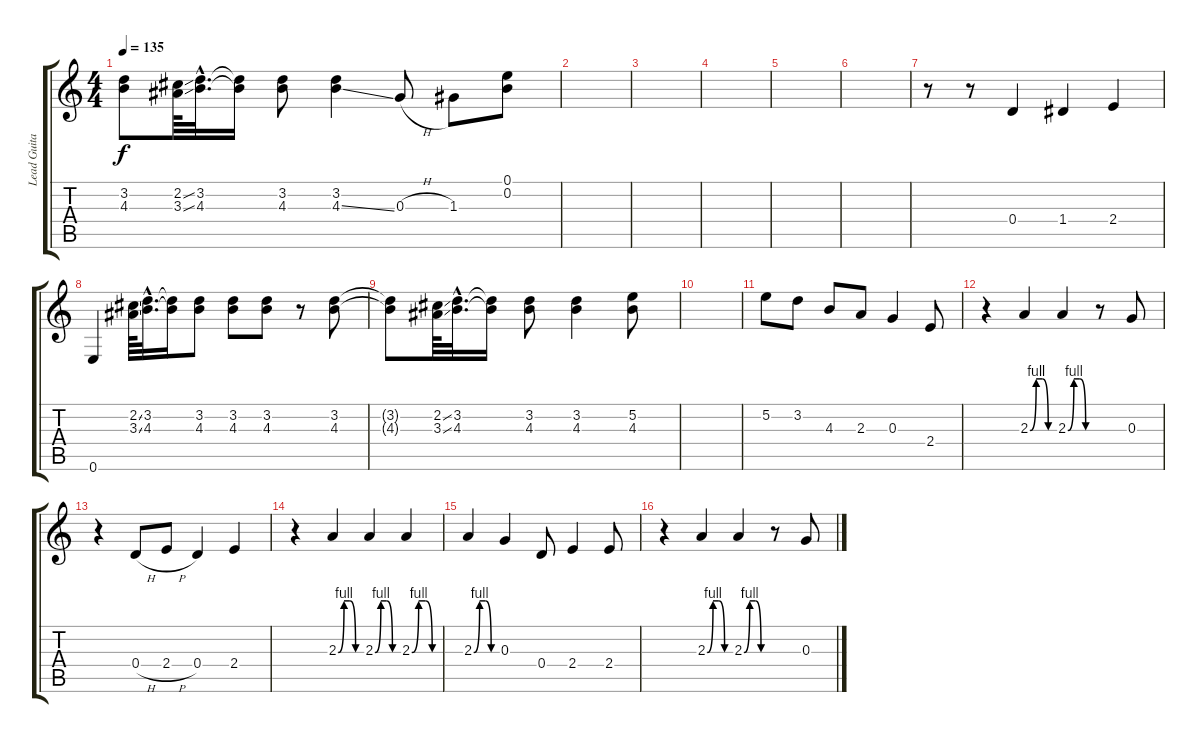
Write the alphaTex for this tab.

\track ("Lead Guitar" "Lead Guita") {instrument overdrivenguitar}
\staff {score tabs}
\tuning (E4 B3 G3 D3 A2 E2) {hide}
\ts (4 4)
\tempo 135
\clef g2
\ks c
(3.2{t} 4.3{t}).8{dy f} (2.2{ss} 3.3{ss}).64 (3.2{hac} 4.3{hac}).32{d} (3.2{t} 4.3{t}).16 (3.2 4.3).8 (3.2 4.3{ss}).4 0.3{h}.8 1.3.8 (0.1 0.2).8 |
|
|
|
|
|
r.8 r.8 0.4.4 1.4.4 2.4.4 |
0.6.4 (2.2{ss} 3.3{ss}).64 (3.2{hac} 4.3{hac}).32{d} (3.2{t} 4.3{t}).16 (3.2 4.3).8 (3.2 4.3).8 (3.2 4.3).8 r.8 (3.2 4.3).8 |
(3.2{t} 4.3{t}).8 (2.2{ss} 3.3{ss}).64 (3.2{hac} 4.3{hac}).32{d} (3.2{t} 4.3{t}).16 (3.2 4.3).8 (3.2 4.3).4 (5.2 4.3).8 |
|
5.2.8 3.2.8 4.3.8 2.3.8 0.3.4 2.4.8 |
r.4 2.3{be (custom 0 0 15 4 30 4 45 0 60 0)}.4 2.3{be (custom 0 0 15 4 30 4 45 0 60 0)}.4 r.8 0.3.8 |
r.4 0.4{h}.8 2.4{h}.8 0.4.4 2.4.4 |
r.4 2.3{be (custom 0 0 15 4 30 4 45 0 60 0)}.4 2.3{be (custom 0 0 15 4 30 4 45 0 60 0)}.4 2.3{be (custom 0 0 15 4 30 4 45 0 60 0)}.4 |
2.3{be (custom 0 0 15 4 30 4 45 0 60 0)}.4 0.3.4 0.4.8 2.4.4 2.4.8 |
r.4 2.3{be (custom 0 0 15 4 30 4 45 0 60 0)}.4 2.3{be (custom 0 0 15 4 30 4 45 0 60 0)}.4 r.8 0.3.8
